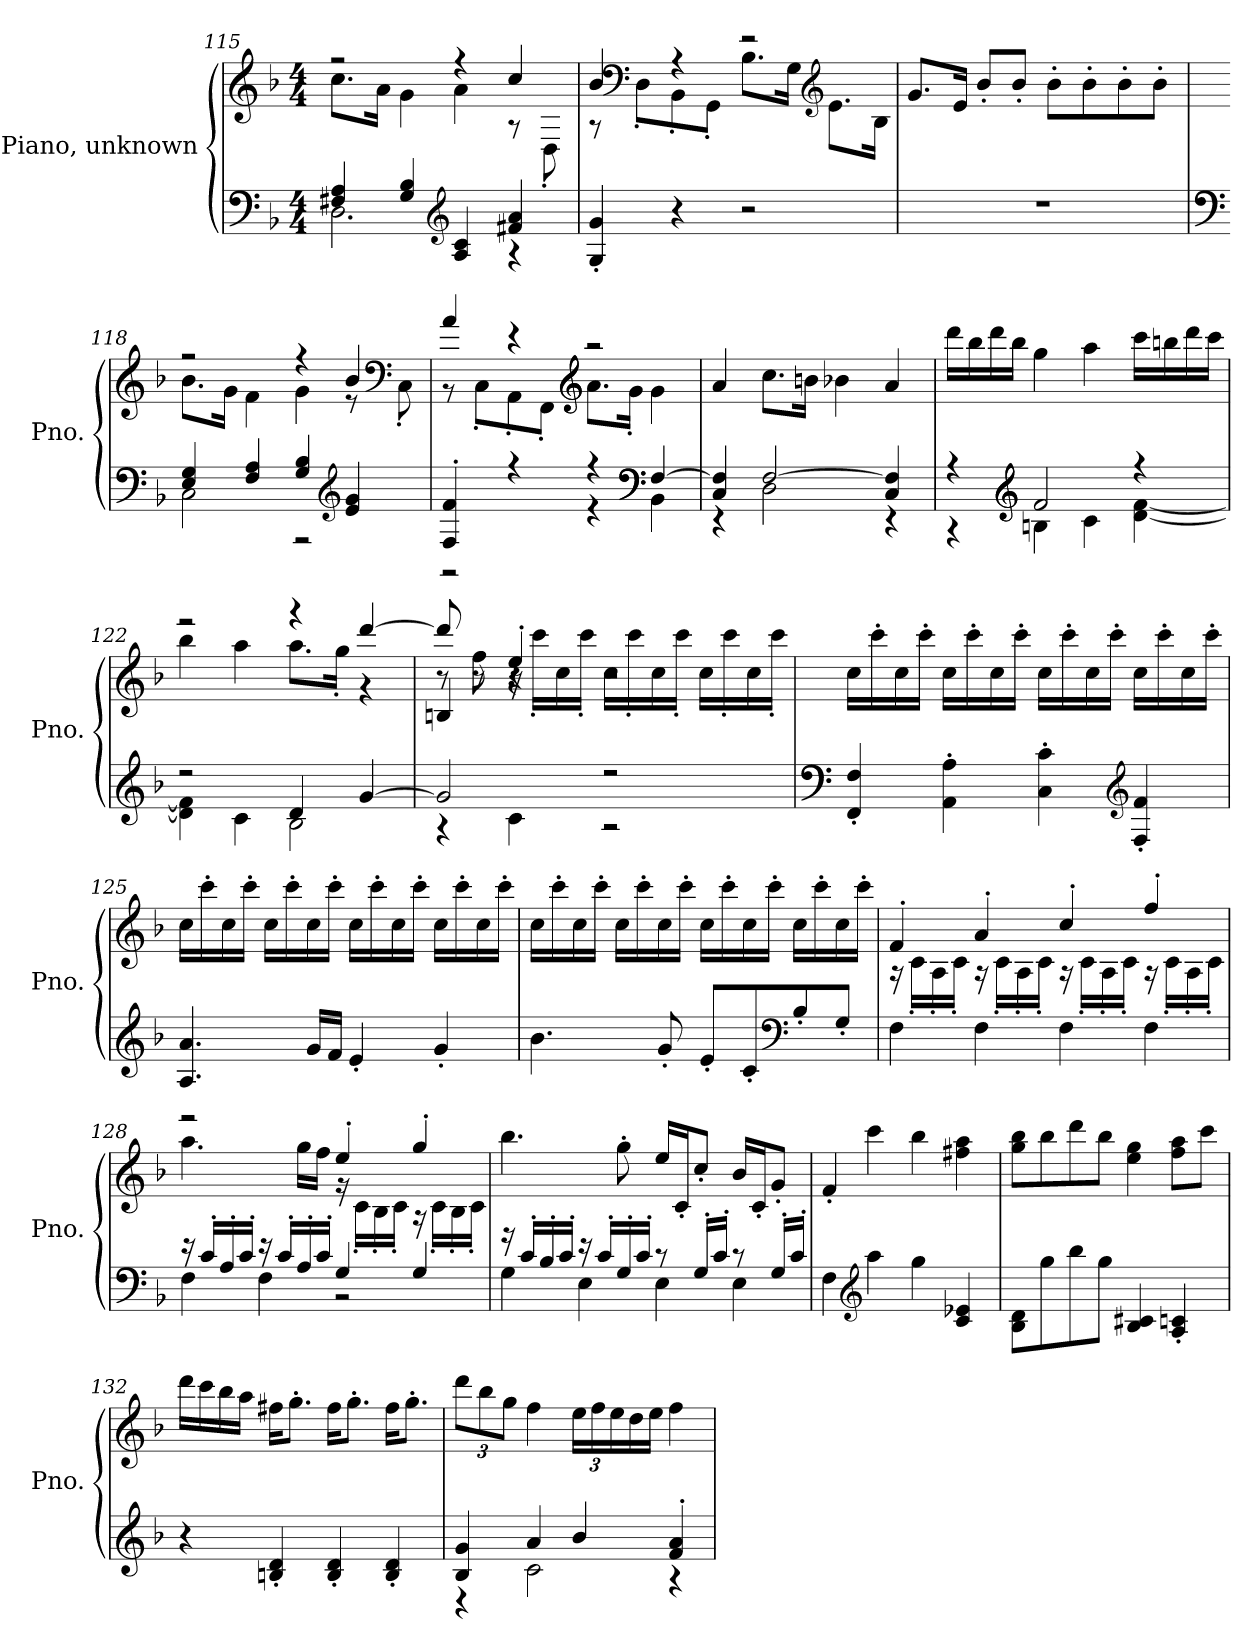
**kern	**kern
*part1	*part1
*staff2	*staff1
*I"Piano, unknown	*
*I'Pno.	*
*clefF4	*clefG2
*k[b-]	*k[b-]
*M4/4	*M4/4
=115	=115
*^	*^
4F#X/ 4A/	2.D\	2r	8.cc\L
.	.	.	16a\Jk
4G/ 4B-/	.	.	4g\
*clefG2	*	*	*
4A/ 4c/	.	4r	4a\
4f#X/ 4a/	4r	4cc/	8r
.	.	.	8D'\
*v	*v	*	*
=116	=116	=116
4G/' 4g/'	4b-/	8r
*	*clefF4	*
.	.	8D'\L
4r	4r	8BB-'\
.	.	8GG'\J
2r	2r	8.B-\L
.	.	16G\Jk
*	*clefG2	*
.	.	8.e\L
.	.	16B-\Jk
*	*v	*v
!!LO:PB:g=z
=117	=117
1r	8.g/L
.	16e/Jk
.	8b-'/L
.	8b-'/J
.	8b-'\L
.	8b-'\
.	8b-'\
.	8b-'\J
=118	=118
*clefF4	*
*^	*^
4E/ 4G/	2C\	2r	8.b-\L
.	.	.	16g\Jk
4F/ 4A/	.	.	4f\
4G/ 4B-/	2r	4r	4g\
*clefG2	*	*	*
4e/ 4g/	.	4b-/	8r
*	*	*clefF4	*
.	.	.	8C'\
=119	=119	=119	=119
4F/' 4f/'	2r	4a/	8r
.	.	.	8C'\L
4r	.	4r	8AA'\
.	.	.	8FF'\J
*	*	*clefG2	*
4r	4r	2r	8.a\L
.	.	.	16g'\Jk
*clefF4	*	*	*
[4F/	4BB-\	.	4g\
*	*	*v	*v
=120	=120	=120
4C/ 4F/]	4r	4a/
[2F/	2D\	8.cc\L
.	.	16bn\Jk
.	.	4b-X\
4C/ 4F/]	4r	4a/
!!LO:LB:g=z
=121	=121	=121
4r	4r	16ddd\LL
.	.	16bb-\
.	.	16ddd\
.	.	16bb-\JJ
*clefG2	*	*
2f/	4Bn\	4gg\
.	4c\	4aa\
4r	[4d\ [4f\	16ccc\LL
.	.	16bbn\
.	.	16ddd\
.	.	16ccc\JJ
=122	=122	=122
*	*	*^
2r	4d\] 4f\]	2r	4bb-\
.	4c\	.	4aa\
4d/	2B-\	4r	8.aa\L
.	.	.	16gg'\Jk
[4g/	.	[4ddd/	4r
=123	=123	=123	=123
*	*	*	*^
2g/]	4r	8ddd/]	8r	4Bn/
.	.	8r	8ff\	.
.	4c\	4ee'/	16r	4r
.	.	.	16ccc'\LL	.
.	.	.	16cc\	.
.	.	.	16ccc'\JJ	.
2r	2r	2r	16cc\LL	2r
.	.	.	16ccc'\	.
.	.	.	16cc\	.
.	.	.	16ccc'\JJ	.
.	.	.	16cc\LL	.
.	.	.	16ccc'\	.
.	.	.	16cc\	.
.	.	.	16ccc'\JJ	.
*v	*v	*	*	*
*	*v	*v	*v
!!LO:LB:g=z
=124	=124
*clefF4	*
4FF/' 4F/'	16cc\LL
.	16ccc'\
.	16cc\
.	16ccc'\JJ
4AA\' 4A\'	16cc\LL
.	16ccc'\
.	16cc\
.	16ccc'\JJ
4C\' 4c\'	16cc\LL
.	16ccc'\
.	16cc\
.	16ccc'\JJ
*clefG2	*
4F/' 4f/'	16cc\LL
.	16ccc'\
.	16cc\
.	16ccc'\JJ
=125	=125
4.A/ 4.a/	16cc\LL
.	16ccc'\
.	16cc\
.	16ccc'\JJ
.	16cc\LL
.	16ccc'\
16g/LL	16cc\
16f/JJ	16ccc'\JJ
4e'/	16cc\LL
.	16ccc'\
.	16cc\
.	16ccc'\JJ
4g'/	16cc\LL
.	16ccc'\
.	16cc\
.	16ccc'\JJ
!!LO:LB:g=z
=126	=126
4.b-\	16cc\LL
.	16ccc'\
.	16cc\
.	16ccc'\JJ
.	16cc\LL
.	16ccc'\
8g'/	16cc\
.	16ccc'\JJ
8e'/L	16cc\LL
.	16ccc'\
8c'/	16cc\
.	16ccc'\JJ
*clefF4	*
8B-'/	16cc\LL
.	16ccc'\
8G'/J	16cc\
.	16ccc'\JJ
=127	=127
*	*^
4F\	4f'/	16r
.	.	16c'\LL
.	.	16A'\
.	.	16c'\JJ
4F\	4a'/	16r
.	.	16c'\LL
.	.	16A'\
.	.	16c'\JJ
4F\	4cc'/	16r
.	.	16c'\LL
.	.	16A'\
.	.	16c'\JJ
4F\	4ff'/	16r
.	.	16c'\LL
.	.	16A'\
.	.	16c'\JJ
!!LO:LB:g=z	!!
=128	=128	=128
*^	*	*
16r	4F\	2r	4.aa\
16c'/LL	.	.	.
16A'/	.	.	.
16c'/JJ	.	.	.
16r	4F\	.	.
16c'/LL	.	.	.
16A'/	.	.	16gg\LL
16c'/JJ	.	.	16ff\JJ
4G/	2r	4ee'/	16r
.	.	.	16c'\LL
.	.	.	16B-'\
.	.	.	16c'\JJ
4G/	.	4gg'/	16r
.	.	.	16c'\LL
.	.	.	16B-'\
.	.	.	16c'\JJ
*	*	*v	*v
=129	=129	=129
16r	4G\	4.bb-\
16c'/LL	.	.
16B-'/	.	.
16c'/JJ	.	.
16r	4E\	.
16c'/LL	.	.
16G'/	.	8gg'\
16c'/JJ	.	.
8r	4E\	16ee/LL
.	.	16c'/J
16G'/LL	.	8cc'/J
16c'/JJ	.	.
8r	4E\	16b-/LL
.	.	16c'/J
16G'/LL	.	8g'/J
16c'/JJ	.	.
*v	*v	*
=130	=130
4F\	4f'/
*clefG2	*
4aa\	4ccc\
4gg\	4bb-\
4c/ 4e-X/	4ff#X\ 4aa\
!!LO:LB:g=z
=131	=131
8B-\ 8d\L	8gg\ 8bb-\L
8gg\	8bb-\
8bb-\	8ddd\
8gg\J	8bb-\J
4B-/ 4c#X/	4ee\ 4gg\
4A/' 4cn/'	8ff\ 8aa\L
.	8ccc\J
=132	=132
4r	16ddd\LL
.	16ccc\
.	16bb-\
.	16aa\JJ
4Bn/' 4d/'	16ff#X\KL
.	8.gg'\J
4B/' 4d/'	16ff#\KL
.	8.gg'\J
4B/' 4d/'	16ff#\KL
.	8.gg'\J
=133	=133
*^	*
*	*	*Xbrackettup
4B-/ 4g/	4r	12ddd\L
.	.	12bb-\
.	.	12gg\J
4a/	2c\	4ff\
4b-/	.	24ee\LL
.	.	24ff\
.	.	24ee\
.	.	16dd\
.	.	16ee\JJ
4f/' 4a/'	4r	4ff\
*v	*v	*
=	=
*-	*-
